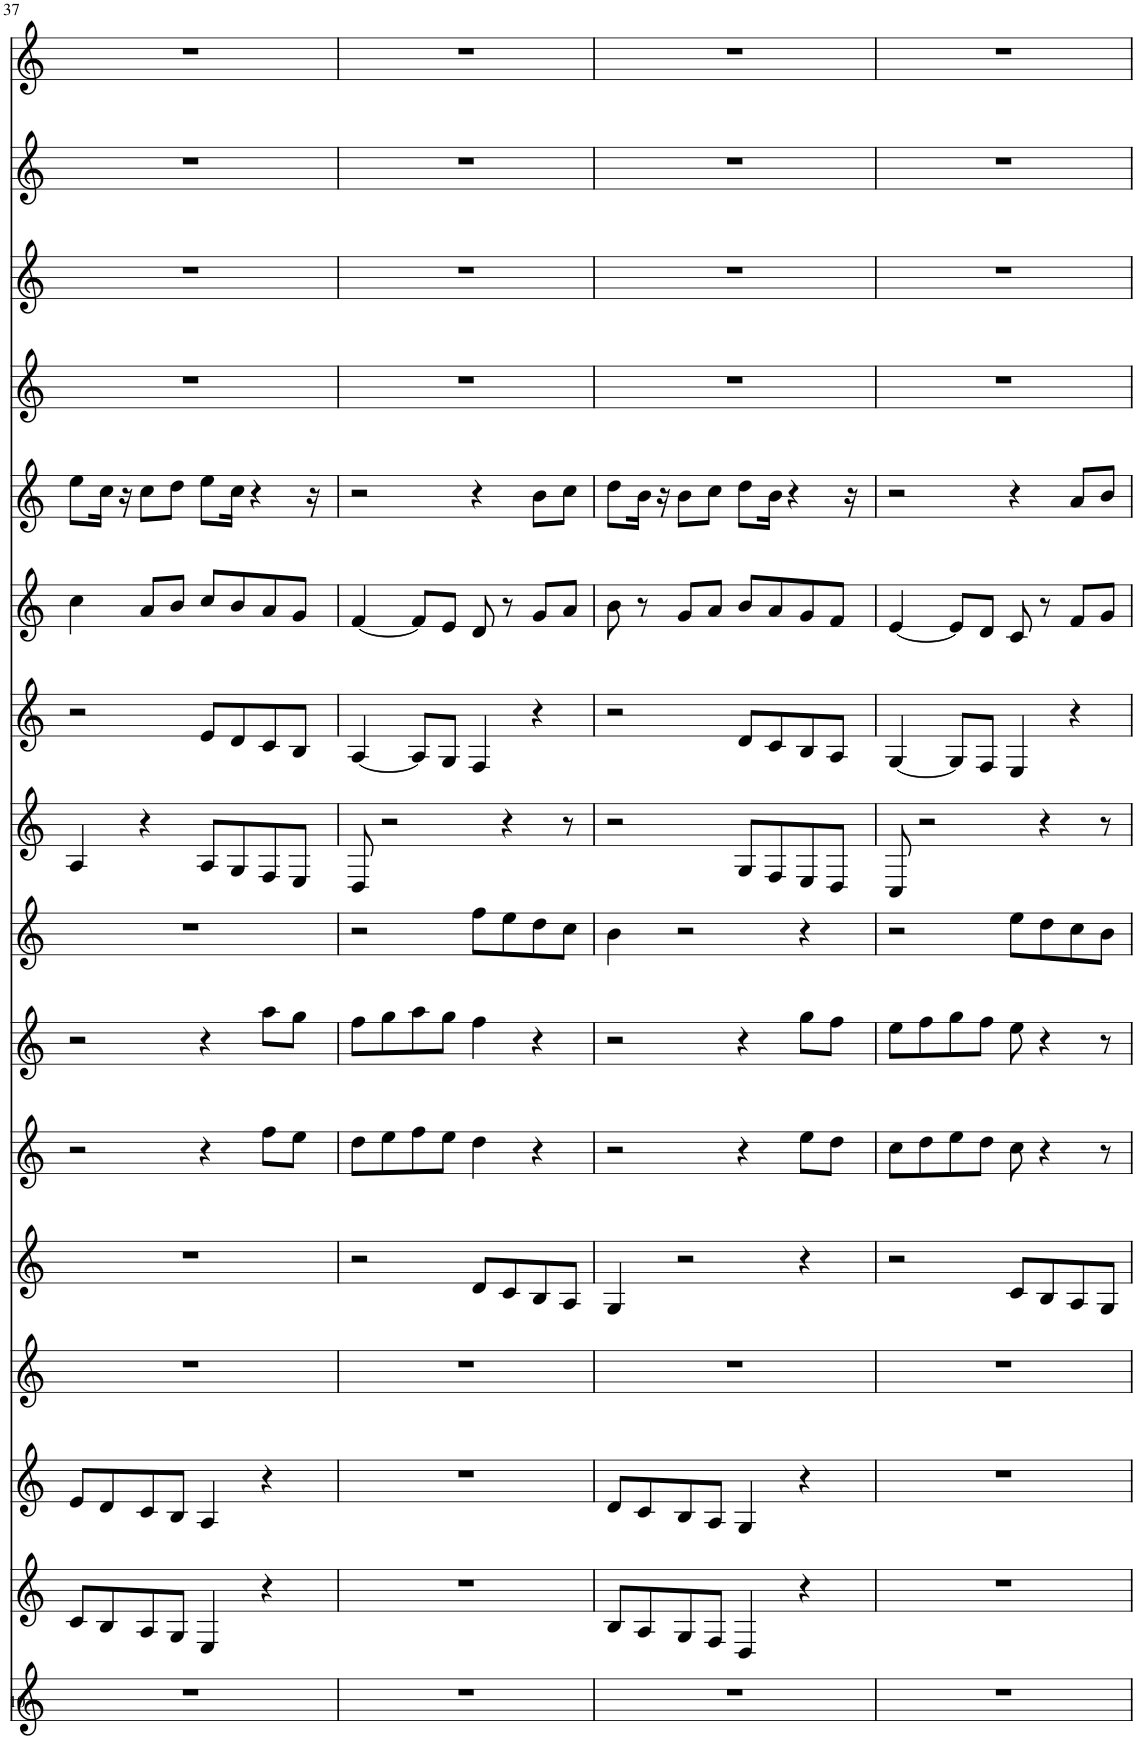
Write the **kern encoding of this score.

**kern	**kern	**kern	**kern	**kern	**kern	**kern	**kern	**kern	**kern	**kern	**kern	**kern	**kern	**kern	**kern
*part16	*part15	*part14	*part13	*part12	*part11	*part10	*part9	*part8	*part7	*part6	*part5	*part4	*part3	*part2	*part1
*staff16	*staff15	*staff14	*staff13	*staff12	*staff11	*staff10	*staff9	*staff8	*staff7	*staff6	*staff5	*staff4	*staff3	*staff2	*staff1
*I"posaune	*I"horn 2	*I"horn 1	*I"fluegel	*I"fagott	*I"clarin	*I"oboe	*I"floete	*I"baesser	*I"chelli	*I"bratschen	*I"geigen	*I"bass	*I"tenor	*I"alt	*I"sopran
*	*	*	*	*	*	*	*	*	*	*	*	*I'B	*I'T	*I'A	*I'S
!!LO:PB:g=z
*clefG2	*clefG2	*clefG2	*clefG2	*clefG2	*clefG2	*clefG2	*clefG2	*clefG2	*clefG2	*clefG2	*clefG2	*clefG2	*clefG2	*clefG2	*clefG2
*	*	*	*Trd7c12	*	*	*	*	*	*	*Trd12c21	*Trd8c14	*	*	*	*
*k[]	*k[]	*k[]	*k[]	*k[]	*k[]	*k[]	*k[]	*k[]	*k[]	*k[]	*k[]	*k[]	*k[]	*k[]	*k[]
*M4/4	*M4/4	*M4/4	*M4/4	*M4/4	*M4/4	*M4/4	*M4/4	*M4/4	*M4/4	*M4/4	*M4/4	*M4/4	*M4/4	*M4/4	*M4/4
=37	=37	=37	=37	=37	=37	=37	=37	=37	=37	=37	=37	=37	=37	=37	=37
1r	8c/L	8e/L	1r	1r	2r	2r	1r	4A/	2r	4cc\	8ee\L	1r	1r	1r	1r
.	8B/	8d/	.	.	.	.	.	.	.	.	16cc\Jk	.	.	.	.
.	.	.	.	.	.	.	.	.	.	.	16r	.	.	.	.
.	8A/	8c/	.	.	.	.	.	4r	.	8a/L	8cc\L	.	.	.	.
.	8G/J	8B/J	.	.	.	.	.	.	.	8b/J	8dd\J	.	.	.	.
.	4E/	4A/	.	.	4r	4r	.	8A/L	8e/L	8cc/L	8ee\L	.	.	.	.
.	.	.	.	.	.	.	.	8G/	8d/	8b/	16cc\Jk	.	.	.	.
.	.	.	.	.	.	.	.	.	.	.	4r	.	.	.	.
.	4r	4r	.	.	8ff\L	8aa\L	.	8F/	8c/	8a/	.	.	.	.	.
.	.	.	.	.	8ee\J	8gg\J	.	8E/J	8B/J	8g/J	.	.	.	.	.
.	.	.	.	.	.	.	.	.	.	.	16r	.	.	.	.
=38	=38	=38	=38	=38	=38	=38	=38	=38	=38	=38	=38	=38	=38	=38	=38
1r	1r	1r	1r	2r	8dd\L	8ff\L	2r	8D/	[4A/	[4f/	2r	1r	1r	1r	1r
.	.	.	.	.	8ee\	8gg\	.	2r	.	.	.	.	.	.	.
.	.	.	.	.	8ff\	8aa\	.	.	8A/L]	8f/L]	.	.	.	.	.
.	.	.	.	.	8ee\J	8gg\J	.	.	8G/J	8e/J	.	.	.	.	.
.	.	.	.	8d/L	4dd\	4ff\	8ff\L	.	4F/	8d/	4r	.	.	.	.
.	.	.	.	8c/	.	.	8ee\	4r	.	8r	.	.	.	.	.
.	.	.	.	8B/	4r	4r	8dd\	.	4r	8g/L	8b\L	.	.	.	.
.	.	.	.	8A/J	.	.	8cc\J	8r	.	8a/J	8cc\J	.	.	.	.
=39	=39	=39	=39	=39	=39	=39	=39	=39	=39	=39	=39	=39	=39	=39	=39
1r	8B/L	8d/L	1r	4G/	2r	2r	4b\	2r	2r	8b\	8dd\L	1r	1r	1r	1r
.	8A/	8c/	.	.	.	.	.	.	.	8r	16b\Jk	.	.	.	.
.	.	.	.	.	.	.	.	.	.	.	16r	.	.	.	.
.	8G/	8B/	.	2r	.	.	2r	.	.	8g/L	8b\L	.	.	.	.
.	8F/J	8A/J	.	.	.	.	.	.	.	8a/J	8cc\J	.	.	.	.
.	4D/	4G/	.	.	4r	4r	.	8G/L	8d/L	8b/L	8dd\L	.	.	.	.
.	.	.	.	.	.	.	.	8F/	8c/	8a/	16b\Jk	.	.	.	.
.	.	.	.	.	.	.	.	.	.	.	4r	.	.	.	.
.	4r	4r	.	4r	8ee\L	8gg\L	4r	8E/	8B/	8g/	.	.	.	.	.
.	.	.	.	.	8dd\J	8ff\J	.	8D/J	8A/J	8f/J	.	.	.	.	.
.	.	.	.	.	.	.	.	.	.	.	16r	.	.	.	.
=40	=40	=40	=40	=40	=40	=40	=40	=40	=40	=40	=40	=40	=40	=40	=40
1r	1r	1r	1r	2r	8cc\L	8ee\L	2r	8C/	[4G/	[4e/	2r	1r	1r	1r	1r
.	.	.	.	.	8dd\	8ff\	.	2r	.	.	.	.	.	.	.
.	.	.	.	.	8ee\	8gg\	.	.	8G/L]	8e/L]	.	.	.	.	.
.	.	.	.	.	8dd\J	8ff\J	.	.	8F/J	8d/J	.	.	.	.	.
.	.	.	.	8c/L	8cc\	8ee\	8ee\L	.	4E/	8c/	4r	.	.	.	.
.	.	.	.	8B/	4r	4r	8dd\	4r	.	8r	.	.	.	.	.
.	.	.	.	8A/	.	.	8cc\	.	4r	8f/L	8a/L	.	.	.	.
.	.	.	.	8G/J	8r	8r	8b\J	8r	.	8g/J	8b/J	.	.	.	.
=	=	=	=	=	=	=	=	=	=	=	=	=	=	=	=
*-	*-	*-	*-	*-	*-	*-	*-	*-	*-	*-	*-	*-	*-	*-	*-
